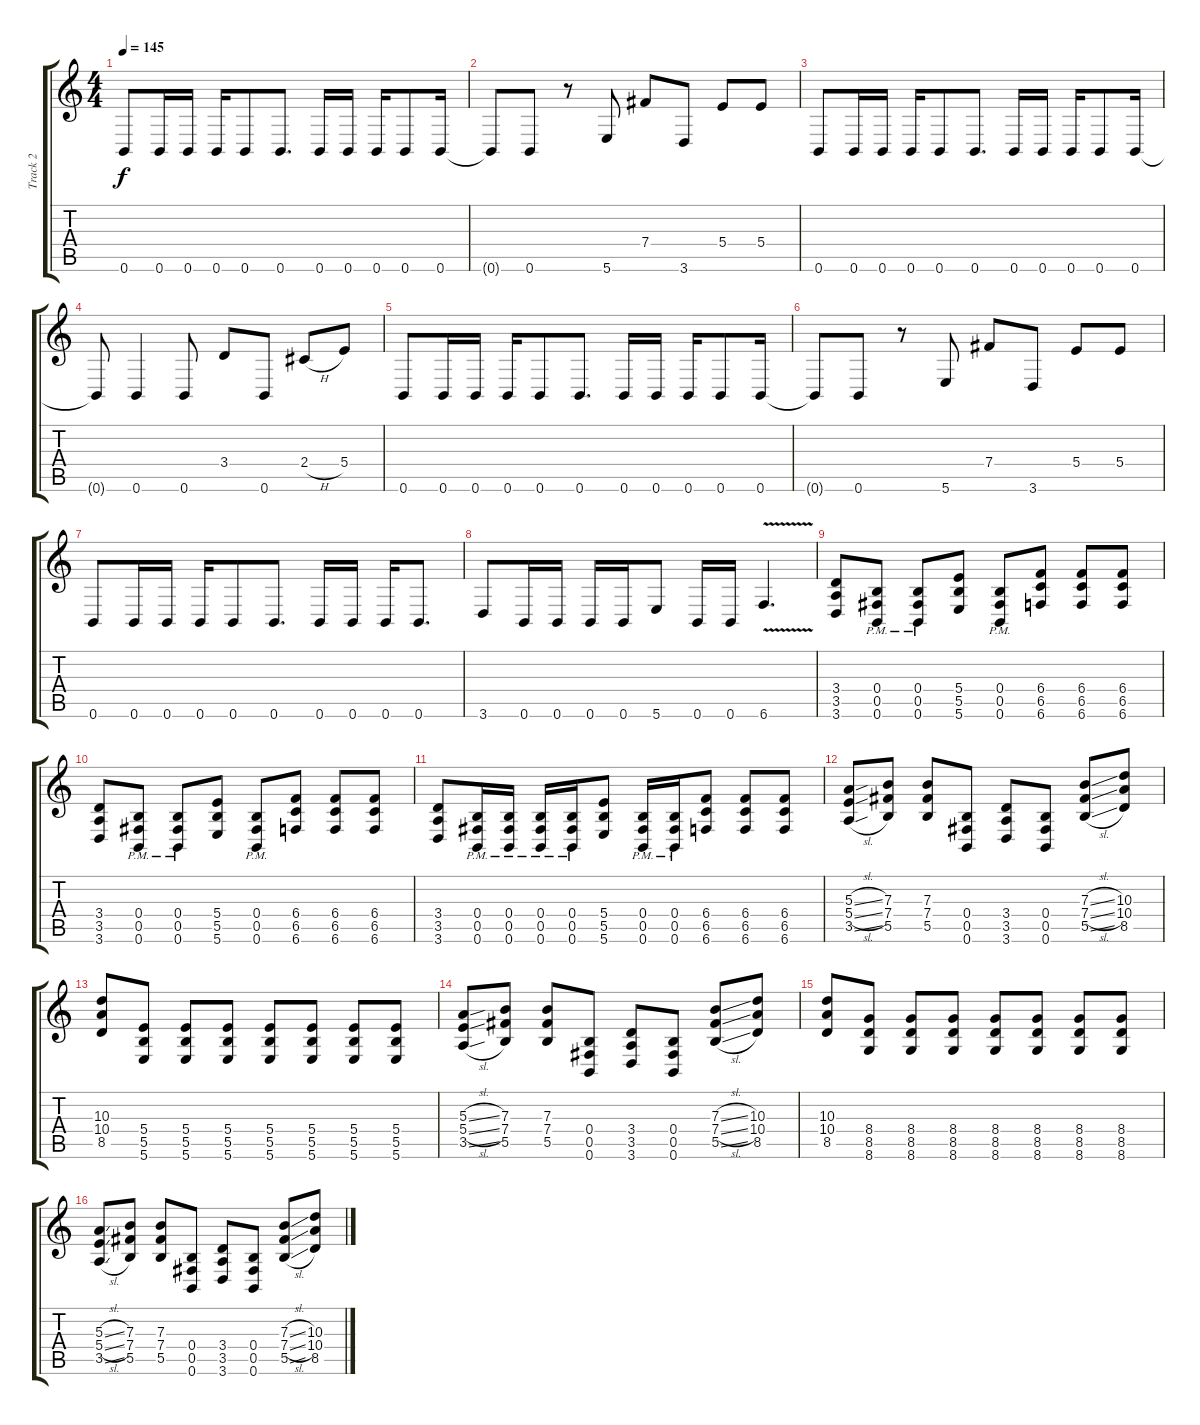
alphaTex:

\track ("Track 2" "Track 2") {instrument distortionguitar}
\staff {score tabs}
\tuning (Db4 Ab3 E3 B2 Gb2 B1) {hide}
\ts (4 4)
\tempo 145
\clef g2
\ks c
0.6.8{dy f} 0.6.16 0.6.16 0.6.16 0.6.8 0.6.8{d} 0.6.16 0.6.16 0.6.16 0.6.8 0.6.16 |
0.6{t}.8 0.6.8 r.8 5.6.8 7.4.8 3.6.8 5.4.8 5.4.8 |
0.6.8 0.6.16 0.6.16 0.6.16 0.6.8 0.6.8{d} 0.6.16 0.6.16 0.6.16 0.6.8 0.6.16 |
0.6{t}.8 0.6.4 0.6.8 3.4.8 0.6.8 2.4{h}.8 5.4.8 |
0.6.8 0.6.16 0.6.16 0.6.16 0.6.8 0.6.8{d} 0.6.16 0.6.16 0.6.16 0.6.8 0.6.16 |
0.6{t}.8 0.6.8 r.8 5.6.8 7.4.8 3.6.8 5.4.8 5.4.8 |
0.6.8 0.6.16 0.6.16 0.6.16 0.6.8 0.6.8{d} 0.6.16 0.6.16 0.6.16 0.6.8{d} |
3.6.8 0.6.16 0.6.16 0.6.16 0.6.16 5.6.8 0.6.16 0.6.16 6.6{v}.4{d} |
(3.4 3.5 3.6).8 (0.4{pm} 0.5{pm} 0.6{pm}).8 (0.4{pm} 0.5{pm} 0.6{pm}).8 (5.4 5.5 5.6).8 (0.4{pm} 0.5{pm} 0.6{pm}).8 (6.4 6.5 6.6).8 (6.4 6.5 6.6).8 (6.4 6.5 6.6).8 |
(3.4 3.5 3.6).8 (0.4{pm} 0.5{pm} 0.6{pm}).8 (0.4{pm} 0.5{pm} 0.6{pm}).8 (5.4 5.5 5.6).8 (0.4{pm} 0.5{pm} 0.6{pm}).8 (6.4 6.5 6.6).8 (6.4 6.5 6.6).8 (6.4 6.5 6.6).8 |
(3.4 3.5 3.6).8 (0.4{pm} 0.5{pm} 0.6{pm}).16 (0.4{pm} 0.5{pm} 0.6{pm}).16 (0.4{pm} 0.5{pm} 0.6{pm}).16 (0.4{pm} 0.5{pm} 0.6{pm}).16 (5.4 5.5 5.6).8 (0.4{pm} 0.5{pm} 0.6{pm}).16 (0.4{pm} 0.5{pm} 0.6{pm}).16 (6.4 6.5 6.6).8 (6.4 6.5 6.6).8 (6.4 6.5 6.6).8 |
(5.3{sl} 5.4{sl} 3.5{sl}).8 (7.3 7.4 5.5).8 (7.3 7.4 5.5).8 (0.4 0.5 0.6).8 (3.4 3.5 3.6).8 (0.4 0.5 0.6).8 (7.3{sl} 7.4{sl} 5.5{sl}).8 (10.3 10.4 8.5).8 |
(10.3 10.4 8.5).8 (5.4 5.5 5.6).8 (5.4 5.5 5.6).8 (5.4 5.5 5.6).8 (5.4 5.5 5.6).8 (5.4 5.5 5.6).8 (5.4 5.5 5.6).8 (5.4 5.5 5.6).8 |
(5.3{sl} 5.4{sl} 3.5{sl}).8 (7.3 7.4 5.5).8 (7.3 7.4 5.5).8 (0.4 0.5 0.6).8 (3.4 3.5 3.6).8 (0.4 0.5 0.6).8 (7.3{sl} 7.4{sl} 5.5{sl}).8 (10.3 10.4 8.5).8 |
(10.3 10.4 8.5).8 (8.4 8.5 8.6).8 (8.4 8.5 8.6).8 (8.4 8.5 8.6).8 (8.4 8.5 8.6).8 (8.4 8.5 8.6).8 (8.4 8.5 8.6).8 (8.4 8.5 8.6).8 |
(5.3{sl} 5.4{sl} 3.5{sl}).8 (7.3 7.4 5.5).8 (7.3 7.4 5.5).8 (0.4 0.5 0.6).8 (3.4 3.5 3.6).8 (0.4 0.5 0.6).8 (7.3{sl} 7.4{sl} 5.5{sl}).8 (10.3 10.4 8.5).8
